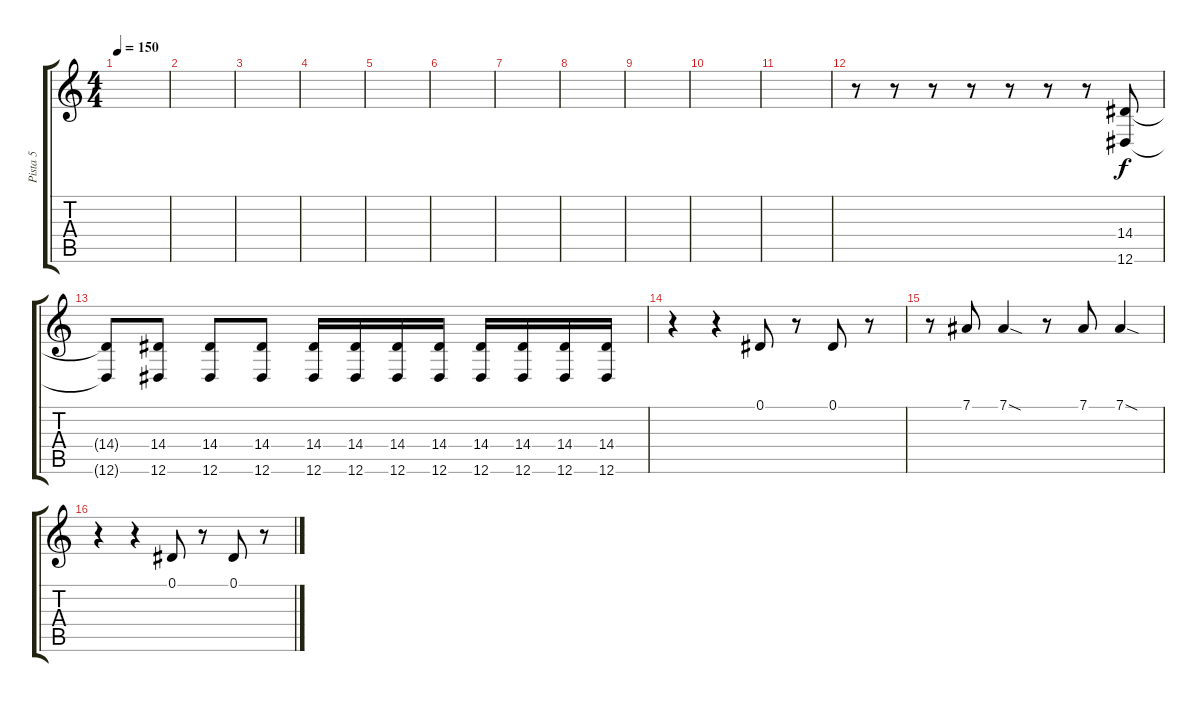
\track ("Pista 5" "Pista 5") {instrument lead1square}
\staff {score tabs}
\tuning (Eb4 Bb3 Gb3 Db3 Ab2 Eb2) {hide}
\ts (4 4)
\tempo 150
\clef g2
\ks c
|
|
|
|
|
|
|
|
|
|
|
r.8 r.8 r.8 r.8 r.8 r.8 r.8 (14.4 12.6).8 |
(14.4{t} 12.6{t}).8 (14.4 12.6).8 (14.4 12.6).8 (14.4 12.6).8 (14.4 12.6).16 (14.4 12.6).16 (14.4 12.6).16 (14.4 12.6).16 (14.4 12.6).16 (14.4 12.6).16 (14.4 12.6).16 (14.4 12.6).16 |
r.4 r.4 0.1.8 r.8 0.1.8 r.8 |
r.8 7.1.8 7.1{sod}.4 r.8 7.1.8 7.1{sod}.4 |
r.4 r.4 0.1.8 r.8 0.1.8 r.8
